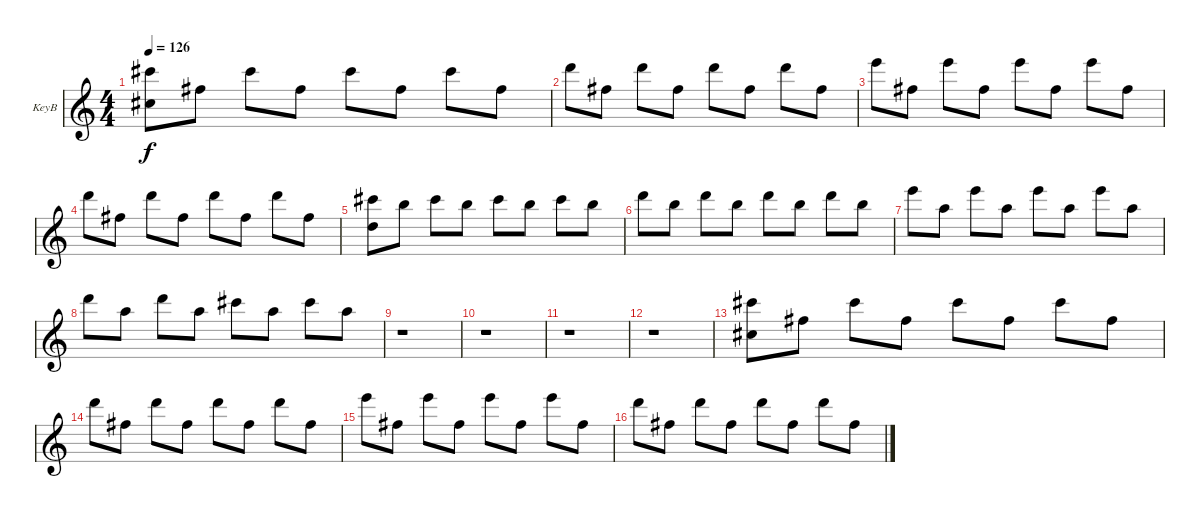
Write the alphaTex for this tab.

\bracketExtendMode groupsimilarinstruments
\firstSystemTrackNameOrientation horizontal
\otherSystemsTrackNameOrientation horizontal
\track ("KeyBoard" "KeyB") {instrument stringensemble2}
\staff {score}
\tuning (E4 B3 G3 D3 A2 E2)
\displaytranspose 12
\ts (4 4)
\tempo 126
\clef g2
\ks c
(9.1 11.4).8{dy f} 11.3.8 9.1.8 11.3.8 9.1.8 11.3.8 9.1.8 11.3.8 |
10.1.8 11.3.8 10.1.8 11.3.8 10.1.8 11.3.8 10.1.8 11.3.8 |
12.1.8 11.3.8 12.1.8 11.3.8 12.1.8 11.3.8 12.1.8 11.3.8 |
10.1.8 11.3.8 10.1.8 11.3.8 10.1.8 11.3.8 10.1.8 11.3.8 |
(9.1 7.3).8 7.1.8 9.1.8 7.1.8 9.1.8 7.1.8 9.1.8 7.1.8 |
10.1.8 7.1.8 10.1.8 7.1.8 10.1.8 7.1.8 10.1.8 7.1.8 |
12.1.8 10.2.8 12.1.8 10.2.8 12.1.8 10.2.8 12.1.8 10.2.8 |
10.1.8 10.2.8 10.1.8 10.2.8 9.1.8 10.2.8 9.1.8 10.2.8 |
r.1 |
r.1 |
r.1 |
r.1 |
(9.1 11.4).8 11.3.8 9.1.8 11.3.8 9.1.8 11.3.8 9.1.8 11.3.8 |
10.1.8 11.3.8 10.1.8 11.3.8 10.1.8 11.3.8 10.1.8 11.3.8 |
12.1.8 11.3.8 12.1.8 11.3.8 12.1.8 11.3.8 12.1.8 11.3.8 |
10.1.8 11.3.8 10.1.8 11.3.8 10.1.8 11.3.8 10.1.8 11.3.8
